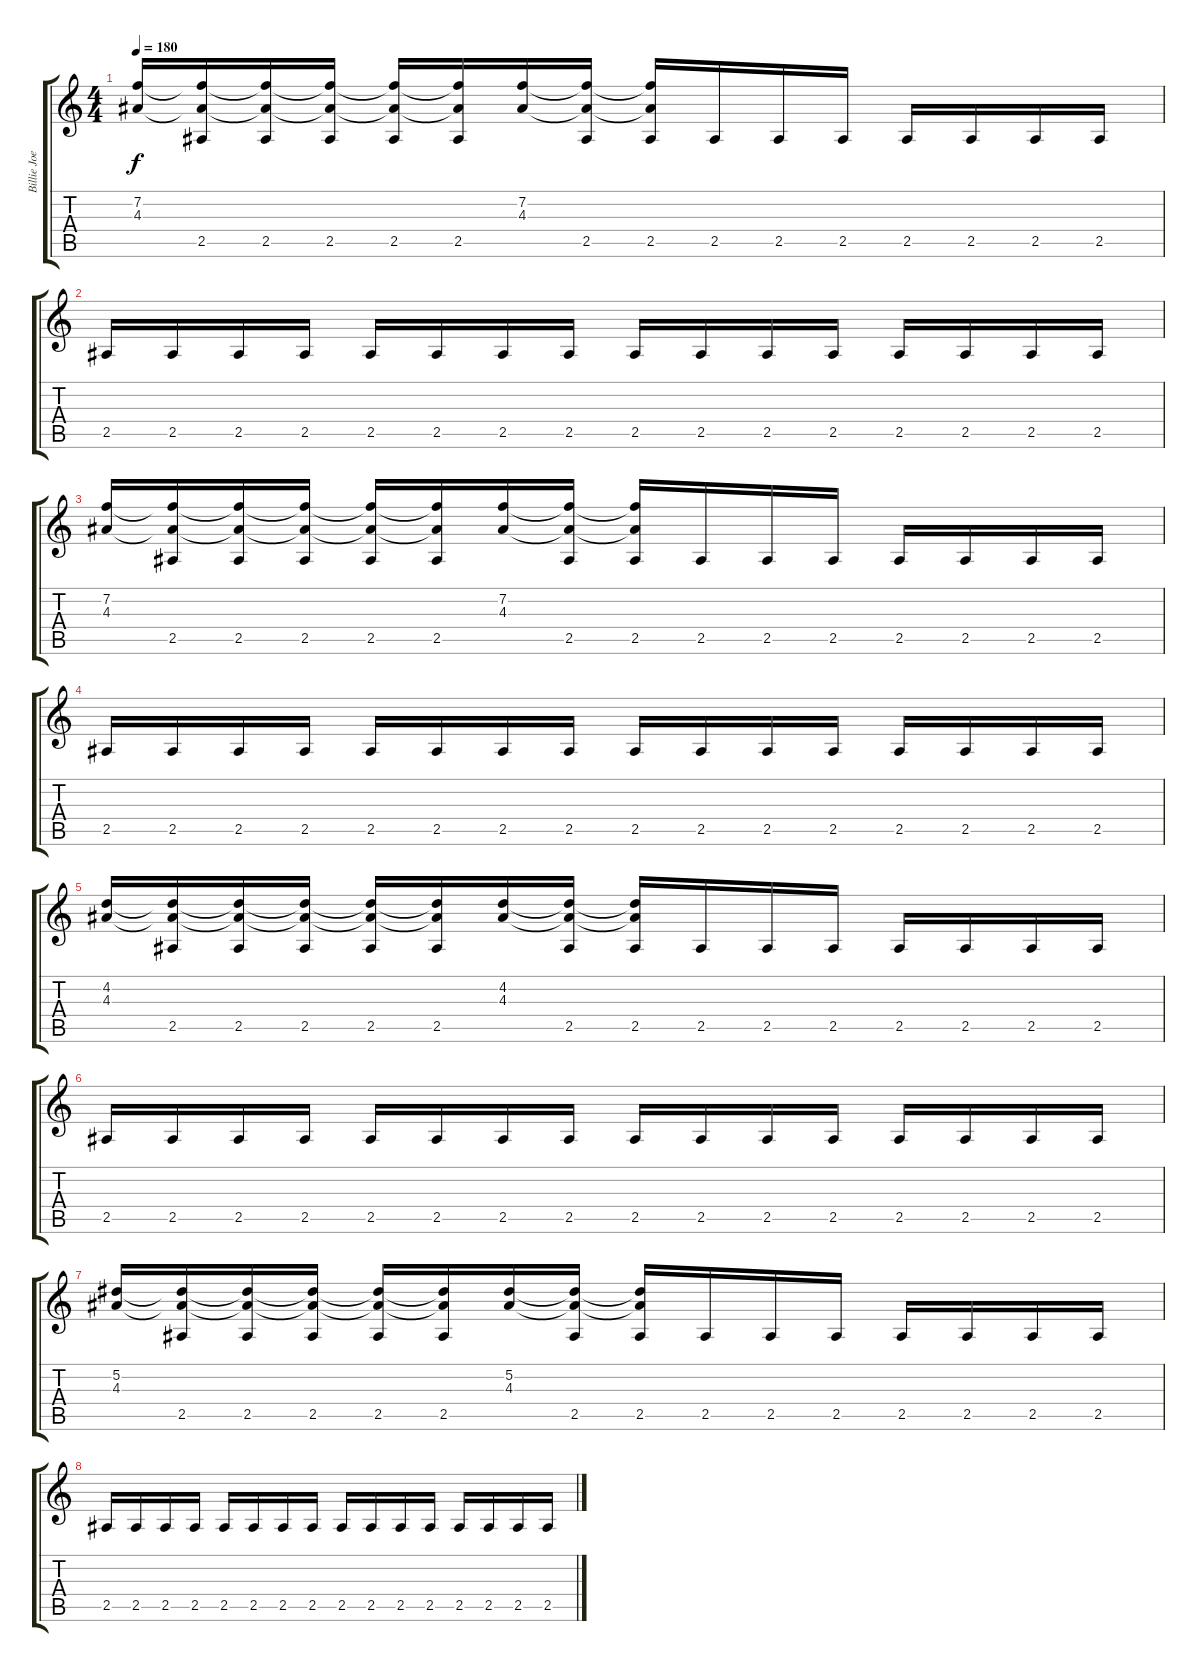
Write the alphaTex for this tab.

\track ("Billie Joe" "Billie Joe") {instrument distortionguitar}
\staff {score tabs}
\tuning (Eb4 Bb3 Gb3 Db3 Ab2 Eb2) {hide}
\ts (4 4)
\tempo 180
\clef g2
\ks c
(7.2 4.3).16{dy f} (7.2{t} 4.3{t} 2.5).16 (7.2{t} 4.3{t} 2.5).16 (7.2{t} 4.3{t} 2.5).16 (7.2{t} 4.3{t} 2.5).16 (7.2{t} 4.3{t} 2.5).16 (7.2 4.3).16 (7.2{t} 4.3{t} 2.5).16 (7.2{t} 4.3{t} 2.5).16 2.5.16 2.5.16 2.5.16 2.5.16 2.5.16 2.5.16 2.5.16 |
2.5.16 2.5.16 2.5.16 2.5.16 2.5.16 2.5.16 2.5.16 2.5.16 2.5.16 2.5.16 2.5.16 2.5.16 2.5.16 2.5.16 2.5.16 2.5.16 |
(7.2 4.3).16 (7.2{t} 4.3{t} 2.5).16 (7.2{t} 4.3{t} 2.5).16 (7.2{t} 4.3{t} 2.5).16 (7.2{t} 4.3{t} 2.5).16 (7.2{t} 4.3{t} 2.5).16 (7.2 4.3).16 (7.2{t} 4.3{t} 2.5).16 (7.2{t} 4.3{t} 2.5).16 2.5.16 2.5.16 2.5.16 2.5.16 2.5.16 2.5.16 2.5.16 |
2.5.16 2.5.16 2.5.16 2.5.16 2.5.16 2.5.16 2.5.16 2.5.16 2.5.16 2.5.16 2.5.16 2.5.16 2.5.16 2.5.16 2.5.16 2.5.16 |
(4.2 4.3).16 (4.2{t} 4.3{t} 2.5).16 (4.2{t} 4.3{t} 2.5).16 (4.2{t} 4.3{t} 2.5).16 (4.2{t} 4.3{t} 2.5).16 (4.2{t} 4.3{t} 2.5).16 (4.2 4.3).16 (4.2{t} 4.3{t} 2.5).16 (4.2{t} 4.3{t} 2.5).16 2.5.16 2.5.16 2.5.16 2.5.16 2.5.16 2.5.16 2.5.16 |
2.5.16 2.5.16 2.5.16 2.5.16 2.5.16 2.5.16 2.5.16 2.5.16 2.5.16 2.5.16 2.5.16 2.5.16 2.5.16 2.5.16 2.5.16 2.5.16 |
(5.2 4.3).16 (5.2{t} 4.3{t} 2.5).16 (5.2{t} 4.3{t} 2.5).16 (5.2{t} 4.3{t} 2.5).16 (5.2{t} 4.3{t} 2.5).16 (5.2{t} 4.3{t} 2.5).16 (5.2 4.3).16 (5.2{t} 4.3{t} 2.5).16 (5.2{t} 4.3{t} 2.5).16 2.5.16 2.5.16 2.5.16 2.5.16 2.5.16 2.5.16 2.5.16 |
2.5.16 2.5.16 2.5.16 2.5.16 2.5.16 2.5.16 2.5.16 2.5.16 2.5.16 2.5.16 2.5.16 2.5.16 2.5.16 2.5.16 2.5.16 2.5.16
